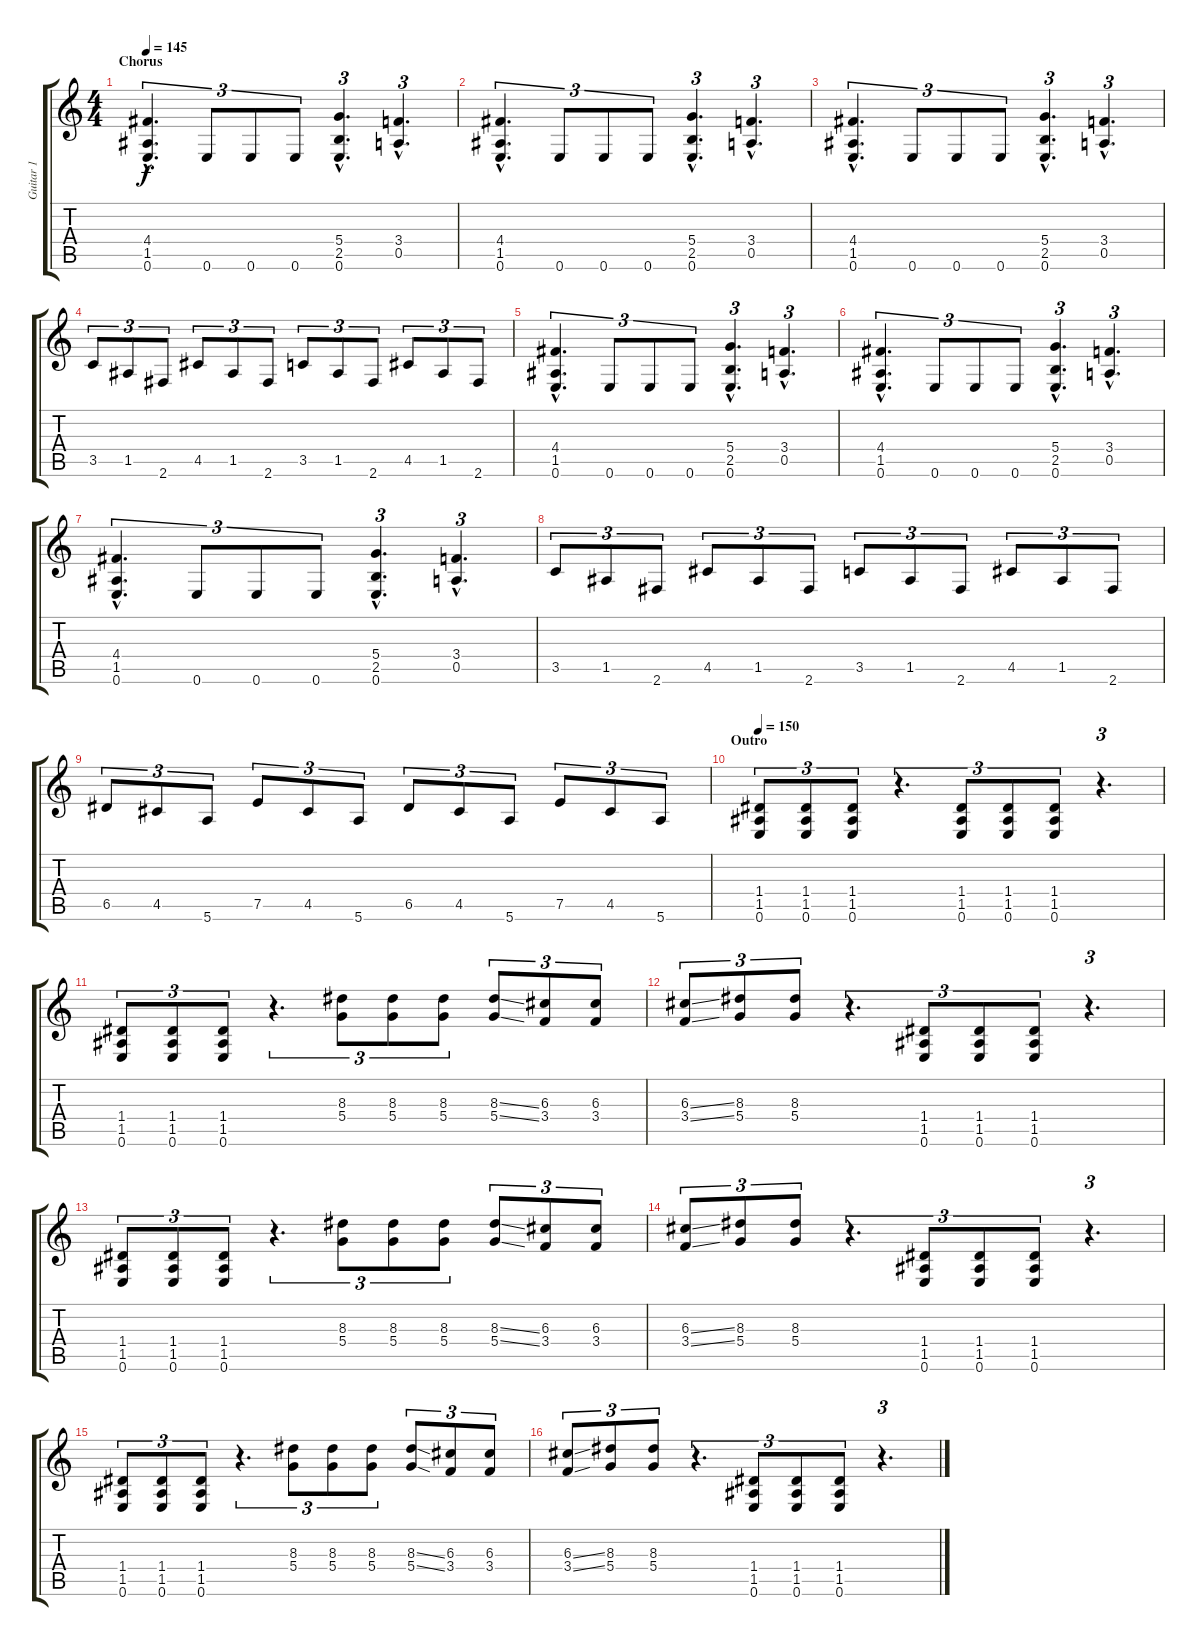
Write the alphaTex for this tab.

\track ("Guitar 1" "Guitar 1") {instrument distortionguitar}
\staff {score tabs}
\tuning (E4 B3 G3 D3 A2 E2) {hide}
\ts (4 4)
\section ("" "Chorus")
\tempo 145
\clef g2
\ks c
(4.4{hac} 1.5{hac} 0.6{hac}).4{d tu (3 2) dy f} 0.6.8{tu (3 2)} 0.6.8{tu (3 2)} 0.6.8{tu (3 2)} (5.4{hac} 2.5{hac} 0.6{hac}).4{d tu (3 2)} (3.4{hac} 0.5{hac}).4{d tu (3 2)} |
(4.4{hac} 1.5{hac} 0.6{hac}).4{d tu (3 2)} 0.6.8{tu (3 2)} 0.6.8{tu (3 2)} 0.6.8{tu (3 2)} (5.4{hac} 2.5{hac} 0.6{hac}).4{d tu (3 2)} (3.4{hac} 0.5{hac}).4{d tu (3 2)} |
(4.4{hac} 1.5{hac} 0.6{hac}).4{d tu (3 2)} 0.6.8{tu (3 2)} 0.6.8{tu (3 2)} 0.6.8{tu (3 2)} (5.4{hac} 2.5{hac} 0.6{hac}).4{d tu (3 2)} (3.4{hac} 0.5{hac}).4{d tu (3 2)} |
3.5.8{tu (3 2)} 1.5.8{tu (3 2)} 2.6.8{tu (3 2)} 4.5.8{tu (3 2)} 1.5.8{tu (3 2)} 2.6.8{tu (3 2)} 3.5.8{tu (3 2)} 1.5.8{tu (3 2)} 2.6.8{tu (3 2)} 4.5.8{tu (3 2)} 1.5.8{tu (3 2)} 2.6.8{tu (3 2)} |
(4.4{hac} 1.5{hac} 0.6{hac}).4{d tu (3 2)} 0.6.8{tu (3 2)} 0.6.8{tu (3 2)} 0.6.8{tu (3 2)} (5.4{hac} 2.5{hac} 0.6{hac}).4{d tu (3 2)} (3.4{hac} 0.5{hac}).4{d tu (3 2)} |
(4.4{hac} 1.5{hac} 0.6{hac}).4{d tu (3 2)} 0.6.8{tu (3 2)} 0.6.8{tu (3 2)} 0.6.8{tu (3 2)} (5.4{hac} 2.5{hac} 0.6{hac}).4{d tu (3 2)} (3.4{hac} 0.5{hac}).4{d tu (3 2)} |
(4.4{hac} 1.5{hac} 0.6{hac}).4{d tu (3 2)} 0.6.8{tu (3 2)} 0.6.8{tu (3 2)} 0.6.8{tu (3 2)} (5.4{hac} 2.5{hac} 0.6{hac}).4{d tu (3 2)} (3.4{hac} 0.5{hac}).4{d tu (3 2)} |
3.5.8{tu (3 2)} 1.5.8{tu (3 2)} 2.6.8{tu (3 2)} 4.5.8{tu (3 2)} 1.5.8{tu (3 2)} 2.6.8{tu (3 2)} 3.5.8{tu (3 2)} 1.5.8{tu (3 2)} 2.6.8{tu (3 2)} 4.5.8{tu (3 2)} 1.5.8{tu (3 2)} 2.6.8{tu (3 2)} |
6.5.8{tu (3 2)} 4.5.8{tu (3 2)} 5.6.8{tu (3 2)} 7.5.8{tu (3 2)} 4.5.8{tu (3 2)} 5.6.8{tu (3 2)} 6.5.8{tu (3 2)} 4.5.8{tu (3 2)} 5.6.8{tu (3 2)} 7.5.8{tu (3 2)} 4.5.8{tu (3 2)} 5.6.8{tu (3 2)} |
\section ("" "Outro")
\tempo 150
(1.4 1.5 0.6).8{tu (3 2)} (1.4 1.5 0.6).8{tu (3 2)} (1.4 1.5 0.6).8{tu (3 2)} r.4{d tu (3 2)} (1.4 1.5 0.6).8{tu (3 2)} (1.4 1.5 0.6).8{tu (3 2)} (1.4 1.5 0.6).8{tu (3 2)} r.4{d tu (3 2)} |
(1.4 1.5 0.6).8{tu (3 2)} (1.4 1.5 0.6).8{tu (3 2)} (1.4 1.5 0.6).8{tu (3 2)} r.4{d tu (3 2)} (8.3 5.4).8{tu (3 2)} (8.3 5.4).8{tu (3 2)} (8.3 5.4).8{tu (3 2)} (8.3{ss} 5.4{ss}).8{tu (3 2)} (6.3 3.4).8{tu (3 2)} (6.3 3.4).8{tu (3 2)} |
(6.3{ss} 3.4{ss}).8{tu (3 2)} (8.3 5.4).8{tu (3 2)} (8.3 5.4).8{tu (3 2)} r.4{d tu (3 2)} (1.4 1.5 0.6).8{tu (3 2)} (1.4 1.5 0.6).8{tu (3 2)} (1.4 1.5 0.6).8{tu (3 2)} r.4{d tu (3 2)} |
(1.4 1.5 0.6).8{tu (3 2)} (1.4 1.5 0.6).8{tu (3 2)} (1.4 1.5 0.6).8{tu (3 2)} r.4{d tu (3 2)} (8.3 5.4).8{tu (3 2)} (8.3 5.4).8{tu (3 2)} (8.3 5.4).8{tu (3 2)} (8.3{ss} 5.4{ss}).8{tu (3 2)} (6.3 3.4).8{tu (3 2)} (6.3 3.4).8{tu (3 2)} |
(6.3{ss} 3.4{ss}).8{tu (3 2)} (8.3 5.4).8{tu (3 2)} (8.3 5.4).8{tu (3 2)} r.4{d tu (3 2)} (1.4 1.5 0.6).8{tu (3 2)} (1.4 1.5 0.6).8{tu (3 2)} (1.4 1.5 0.6).8{tu (3 2)} r.4{d tu (3 2)} |
(1.4 1.5 0.6).8{tu (3 2)} (1.4 1.5 0.6).8{tu (3 2)} (1.4 1.5 0.6).8{tu (3 2)} r.4{d tu (3 2)} (8.3 5.4).8{tu (3 2)} (8.3 5.4).8{tu (3 2)} (8.3 5.4).8{tu (3 2)} (8.3{ss} 5.4{ss}).8{tu (3 2)} (6.3 3.4).8{tu (3 2)} (6.3 3.4).8{tu (3 2)} |
(6.3{ss} 3.4{ss}).8{tu (3 2)} (8.3 5.4).8{tu (3 2)} (8.3 5.4).8{tu (3 2)} r.4{d tu (3 2)} (1.4 1.5 0.6).8{tu (3 2)} (1.4 1.5 0.6).8{tu (3 2)} (1.4 1.5 0.6).8{tu (3 2)} r.4{d tu (3 2)}
